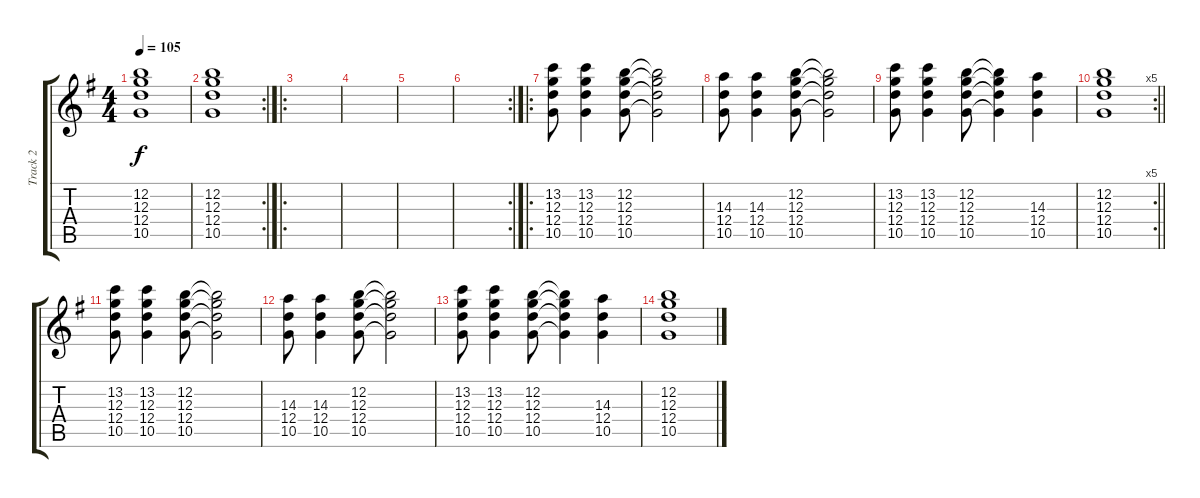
\track ("Track 2" "Track 2") {instrument distortionguitar}
\staff {score tabs}
\tuning (E4 B3 G3 D3 A2 E2) {hide}
\ts (4 4)
\tempo 105
\clef g2
\ks g
(12.2 12.3 12.4 10.5).1{dy f} |
\rc 2
(12.2 12.3 12.4 10.5).1 |
\ro
|
|
|
\rc 2
|
\ro
(13.2 12.3 12.4 10.5).8 (13.2 12.3 12.4 10.5).4 (12.2 12.3 12.4 10.5).8 (12.2{t} 12.3{t} 12.4{t} 10.5{t}).2 |
(14.3 12.4 10.5).8 (14.3 12.4 10.5).4 (12.2 12.3 12.4 10.5).8 (12.2{t} 12.3{t} 12.4{t} 10.5{t}).2 |
(13.2 12.3 12.4 10.5).8 (13.2 12.3 12.4 10.5).4 (12.2 12.3 12.4 10.5).8 (12.2{t} 12.3{t} 12.4{t} 10.5{t}).4 (14.3 12.4 10.5).4 |
\rc 5
\barLineRight lightlight
(12.2 12.3 12.4 10.5).1 |
(13.2 12.3 12.4 10.5).8 (13.2 12.3 12.4 10.5).4 (12.2 12.3 12.4 10.5).8 (12.2{t} 12.3{t} 12.4{t} 10.5{t}).2 |
(14.3 12.4 10.5).8 (14.3 12.4 10.5).4 (12.2 12.3 12.4 10.5).8 (12.2{t} 12.3{t} 12.4{t} 10.5{t}).2 |
(13.2 12.3 12.4 10.5).8 (13.2 12.3 12.4 10.5).4 (12.2 12.3 12.4 10.5).8 (12.2{t} 12.3{t} 12.4{t} 10.5{t}).4 (14.3 12.4 10.5).4 |
(12.2 12.3 12.4 10.5).1
